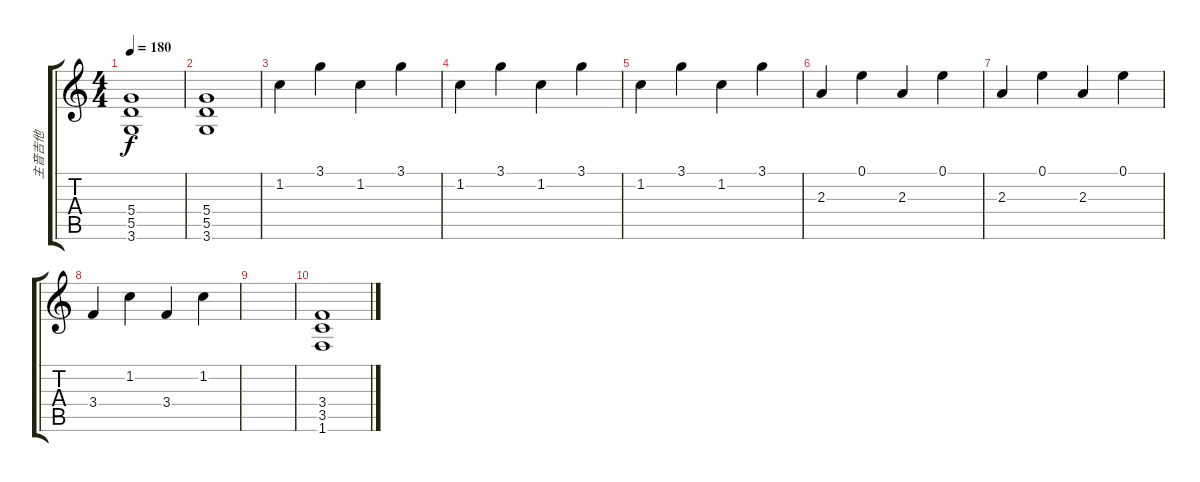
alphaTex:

\track ("主音吉他" "主音吉他") {instrument distortionguitar}
\staff {score tabs}
\tuning (E4 B3 G3 D3 A2 E2) {hide}
\ts (4 4)
\tempo 180
\clef g2
\ks c
(5.4 5.5 3.6).1{dy f} |
(5.4 5.5 3.6).1 |
1.2.4 3.1.4 1.2.4 3.1.4 |
1.2.4 3.1.4 1.2.4 3.1.4 |
1.2.4 3.1.4 1.2.4 3.1.4 |
2.3.4 0.1.4 2.3.4 0.1.4 |
2.3.4 0.1.4 2.3.4 0.1.4 |
3.4.4 1.2.4 3.4.4 1.2.4 |
|
(3.4 3.5 1.6).1
